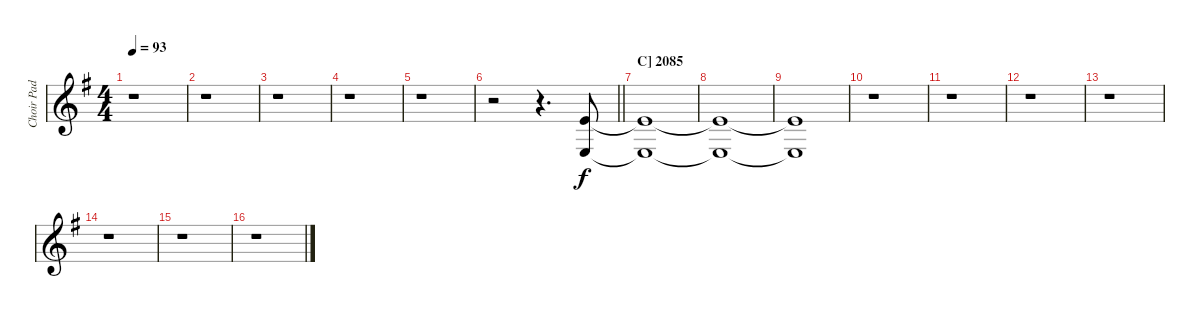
\track ("Choir Pad - Arjen Lucassen" "Choir Pad ") {instrument rockorgan}
\staff {score}
\tuning (E5 B4 G4 D4 A3 E3) {hide}
\ts (4 4)
\tempo 93
\clef g2
\ks eminor
r.1{dy f} |
r.1 |
r.1 |
r.1 |
r.1 |
\barLineRight lightlight
r.2{volume 0} r.4{d} (2.4 0.6).8{volume 10 instrument choiraahs} |
\section ("" "C] 2085")
(2.4{t} 0.6{t}).1 |
(2.4{t} 0.6{t}).1 |
(2.4{t} 0.6{t}).1{volume 0} |
r.1 |
r.1 |
r.1 |
r.1 |
r.1 |
r.1 |
r.1
